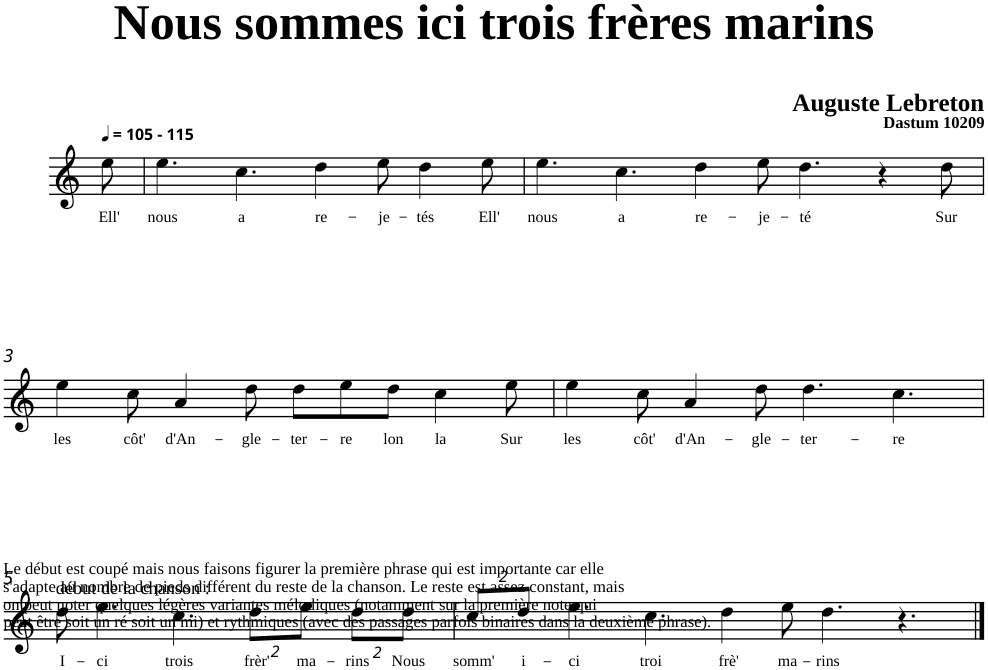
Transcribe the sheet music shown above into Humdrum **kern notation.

**kern	**text
*part1	*part1
*staff1	*staff1
*clefG2	*
*k[]	*
=	=
!LO:TX:a:B:t=- 115	!
!	!LO:LY:b
8ee\	Ell'
=1	=1
!	!LO:LY:b
4.ee\	nous
!	!LO:LY:b
4.cc\	a
!	!LO:LY:b
4dd\	re-
!	!LO:LY:b
8ee\	-je-
!	!LO:LY:b
4dd\	-tés
!	!LO:LY:b
8ee\	Ell'
=2	=2
!	!LO:LY:b
4.ee\	nous
!	!LO:LY:b
4.cc\	a
!	!LO:LY:b
4dd\	re-
!	!LO:LY:b
8ee\	-je-
!	!LO:LY:b
4.dd\	-té
4r	.
!	!LO:LY:b
8dd\	Sur
!!LO:LB:g=z
=3	=3
!	!LO:LY:b
4ee\	les
!	!LO:LY:b
8cc\	côt'
!	!LO:LY:b
4a/	d'An-
!	!LO:LY:b
8dd\	-gle-
!	!LO:LY:b
8dd\L	-ter-
!	!LO:LY:b
8ee\	-re
!	!LO:LY:b
8dd\J	lon
!	!LO:LY:b
4cc\	la
!	!LO:LY:b
8ee\	Sur
=4	=4
!	!LO:LY:b
4ee\	les
!	!LO:LY:b
8cc\	côt'
!	!LO:LY:b
4a/	d'An-
!	!LO:LY:b
8dd\	-gle-
!	!LO:LY:b
[4dd\	-ter-
8ryy	.
!	!LO:LY:b
4.cc\	-re
!!LO:LB:g=z
=5	=5
!LO:TX:a:t=début de la chanson &colon;	!
!	!LO:LY:b
8dd\	I-
8dd\]	.
!	!LO:LY:b
4.ee\	-ci
!	!LO:LY:b
4.cc\	trois
!	!LO:LY:b
[8dd\L	frèr'
!	!LO:LY:b
16%3ee\J	ma-
*Xbrackettup	*
!	!LO:LY:b
16%3dd\L	-rins
!	!LO:LY:b
16%3dd\J	Nous
=6	=6
!	!LO:LY:b
16%3cc/L	somm'
16dd\L]	.
!	!LO:LY:b
16%3dd/J	i-
!	!LO:LY:b
4.ee\	-ci
!	!LO:LY:b
[4cc\	troi
16ryy	.
!	!LO:LY:b
4dd\	frè'
!	!LO:LY:b
8ee\	ma-
!	!LO:LY:b
4.dd\	-rins
4.r	.
==7	==7
8cc\]	.
=	=
*-	*-
